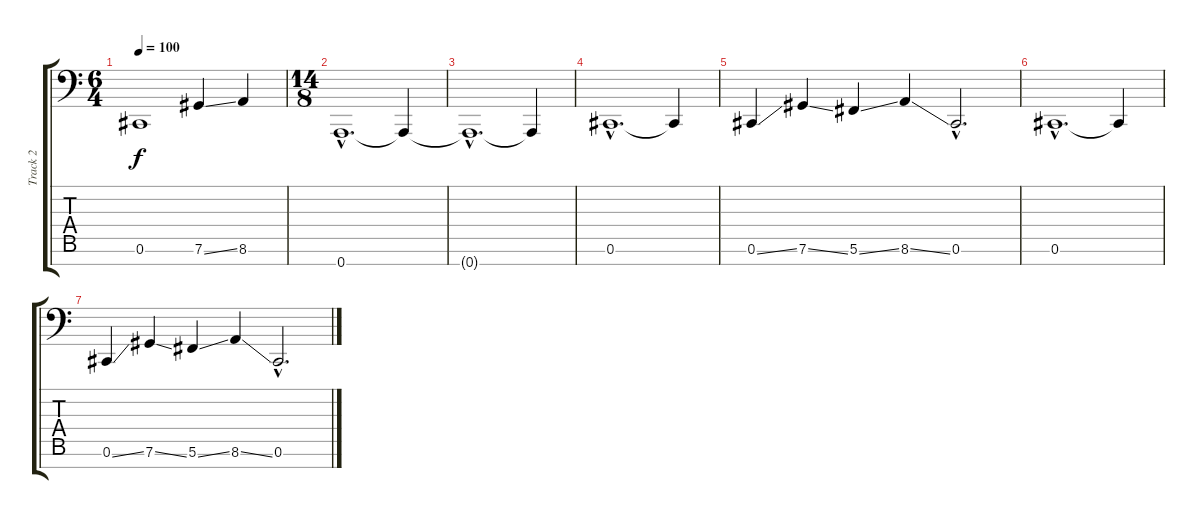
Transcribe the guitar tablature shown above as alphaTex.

\track ("Track 2" "Track 2") {instrument lead2sawtooth}
\staff {score tabs}
\tuning (E4 B3 G3 D3 A2 Db2 A1) {hide}
\ts (6 4)
\tempo 100
\clef f4
\ks c
0.6.1{dy f} 7.6{ss}.4 8.6.4 |
\ts (14 8)
0.7{hac}.1{d} 0.7{t}.4 |
0.7{hac t}.1{d} 0.7{t}.4 |
0.6{hac}.1{d volume 5} 0.6{t}.4 |
0.6{ss}.4 7.6{ss}.4 5.6{ss}.4 8.6{ss}.4 0.6{hac}.2{d} |
0.6{hac}.1{d volume 0} 0.6{t}.4 |
0.6{ss}.4 7.6{ss}.4 5.6{ss}.4 8.6{ss}.4 0.6{hac}.2{d}
